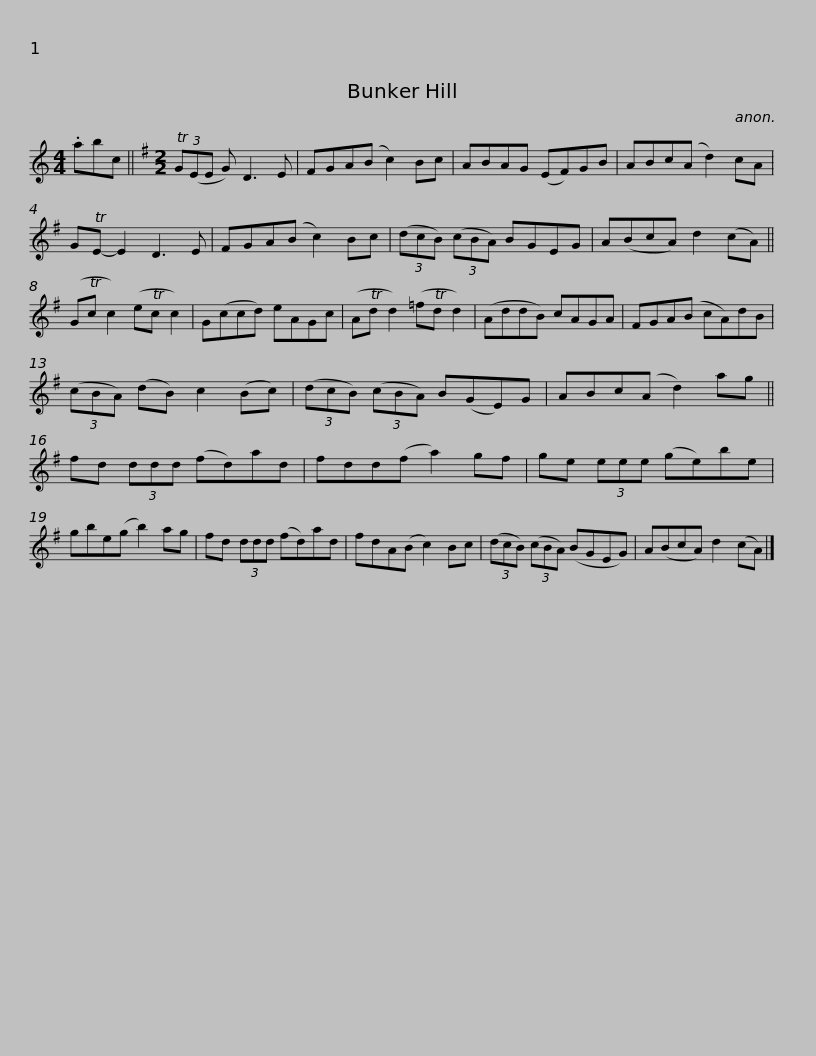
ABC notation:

X:1
L:1/8
M:4/4
I:linebreak $
K:C
V:1 treble
V:1
 .abc ||[K:G][M:2/2] (3TG(EE G) D3 E | FGA(B c2) Bc | ABAG (EF)GB | ABc(A d2) cA | %5
 GTE- E2 D3 E |$ FGA(B c2) Bc | (3(dcB) (3(cBA) BGEG | A(BcA) d2 (cA) || (GTc c2) (eTc c2) | %10
 G(ccd) eAGc | (ATd d2) (=fTd d2) |$ (AddB) cAGA | FGA(B cA)dB | (3(cBA) (dB) c2 (Bc) | %15
 (3(dcB) (3(cBA) B(GE)G | ABc(A d2) ag ||$ fd (3ddd (fd)ad | fdd(f a2) gf | ge (3eee (ge)be | %20
 gbe(g b2) ag | fd (3ddd (fd)ad |$ fdA(B c2) Bc | (3(dcB) (3(cBA) (BGEG) | A(BcA) d2 (cA) |] %25
